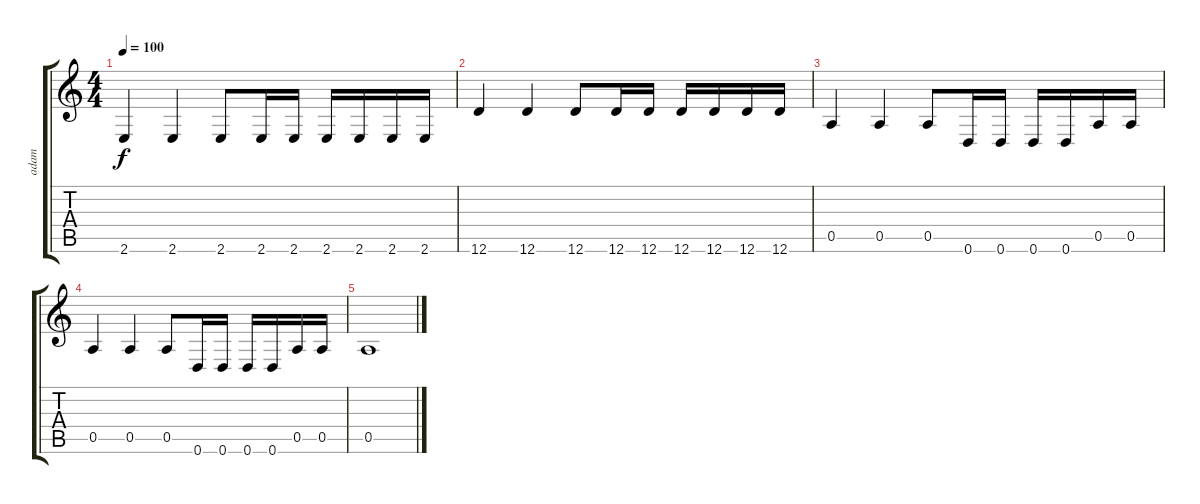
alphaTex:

\track ("adam" "adam") {instrument electricbassfinger}
\staff {score tabs}
\tuning (E4 B3 G3 D3 A2 D2) {hide}
\ts (4 4)
\tempo 100
\clef g2
\ks c
2.6.4{dy f} 2.6.4 2.6.8 2.6.16 2.6.16 2.6.16 2.6.16 2.6.16 2.6.16 |
12.6.4 12.6.4 12.6.8 12.6.16 12.6.16 12.6.16 12.6.16 12.6.16 12.6.16 |
0.5.4 0.5.4 0.5.8 0.6.16 0.6.16 0.6.16 0.6.16 0.5.16 0.5.16 |
0.5.4 0.5.4 0.5.8 0.6.16 0.6.16 0.6.16 0.6.16 0.5.16 0.5.16 |
0.5.1
